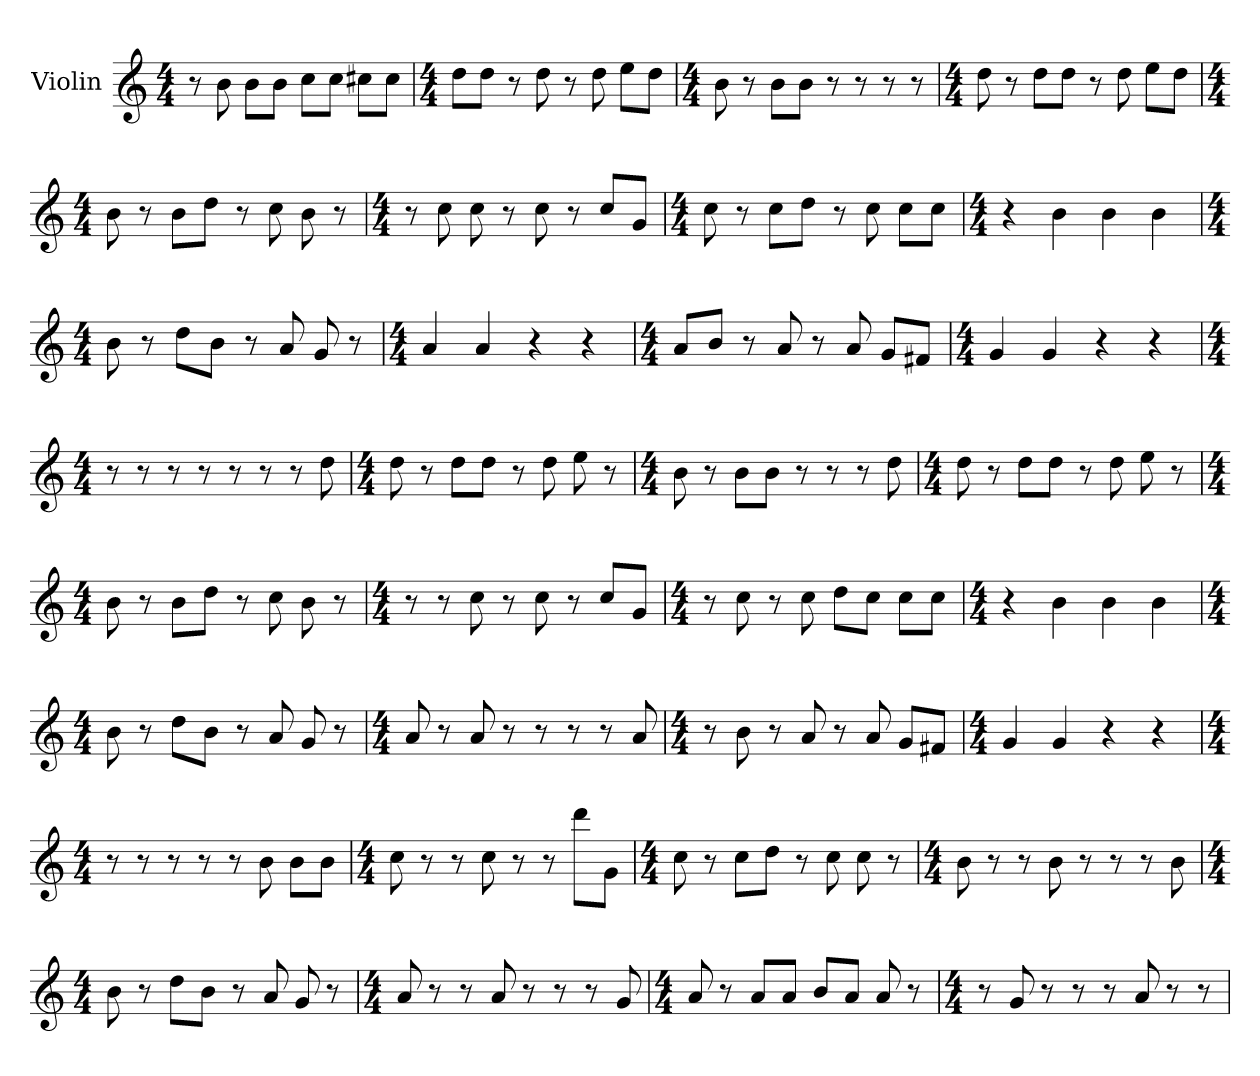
**kern
*part1
*staff1
*I"Violin
*I'Vln
*M4/4
=
8r
8b
8bL
8bJ
8ccL
8ccJ
8cc#XL
8cc#J
=
*M4/4
8ddL
8ddJ
8r
8dd
8r
8dd
8eeL
8ddJ
=
*M4/4
8b
8r
8bL
8bJ
8r
8r
8r
8r
=
*M4/4
8dd
8r
8ddL
8ddJ
8r
8dd
8eeL
8ddJ
=
*M4/4
8b
8r
8bL
8ddJ
8r
8cc
8b
8r
=
*M4/4
8r
8cc
8cc
8r
8cc
8r
8ccL
8gJ
=
*M4/4
8cc
8r
8ccL
8ddJ
8r
8cc
8ccL
8ccJ
=
*M4/4
4r
4b
4b
4b
=
*M4/4
8b
8r
8ddL
8bJ
8r
8a
8g
8r
=
*M4/4
4a
4a
4r
4r
=
*M4/4
8aL
8bJ
8r
8a
8r
8a
8gL
8f#XJ
=
*M4/4
4g
4g
4r
4r
=
*M4/4
8r
8r
8r
8r
8r
8r
8r
8dd
=
*M4/4
8dd
8r
8ddL
8ddJ
8r
8dd
8ee
8r
=
*M4/4
8b
8r
8bL
8bJ
8r
8r
8r
8dd
=
*M4/4
8dd
8r
8ddL
8ddJ
8r
8dd
8ee
8r
=
*M4/4
8b
8r
8bL
8ddJ
8r
8cc
8b
8r
=
*M4/4
8r
8r
8cc
8r
8cc
8r
8ccL
8gJ
=
*M4/4
8r
8cc
8r
8cc
8ddL
8ccJ
8ccL
8ccJ
=
*M4/4
4r
4b
4b
4b
=
*M4/4
8b
8r
8ddL
8bJ
8r
8a
8g
8r
=
*M4/4
8a
8r
8a
8r
8r
8r
8r
8a
=
*M4/4
8r
8b
8r
8a
8r
8a
8gL
8f#XJ
=
*M4/4
4g
4g
4r
4r
=
*M4/4
8r
8r
8r
8r
8r
8b
8bL
8bJ
=
*M4/4
8cc
8r
8r
8cc
8r
8r
8dddL
8gJ
=
*M4/4
8cc
8r
8ccL
8ddJ
8r
8cc
8cc
8r
=
*M4/4
8b
8r
8r
8b
8r
8r
8r
8b
=
*M4/4
8b
8r
8ddL
8bJ
8r
8a
8g
8r
=
*M4/4
8a
8r
8r
8a
8r
8r
8r
8g
=
*M4/4
8a
8r
8aL
8aJ
8bL
8aJ
8a
8r
=
*M4/4
8r
8g
8r
8r
8r
8a
8r
8r
=
*-
